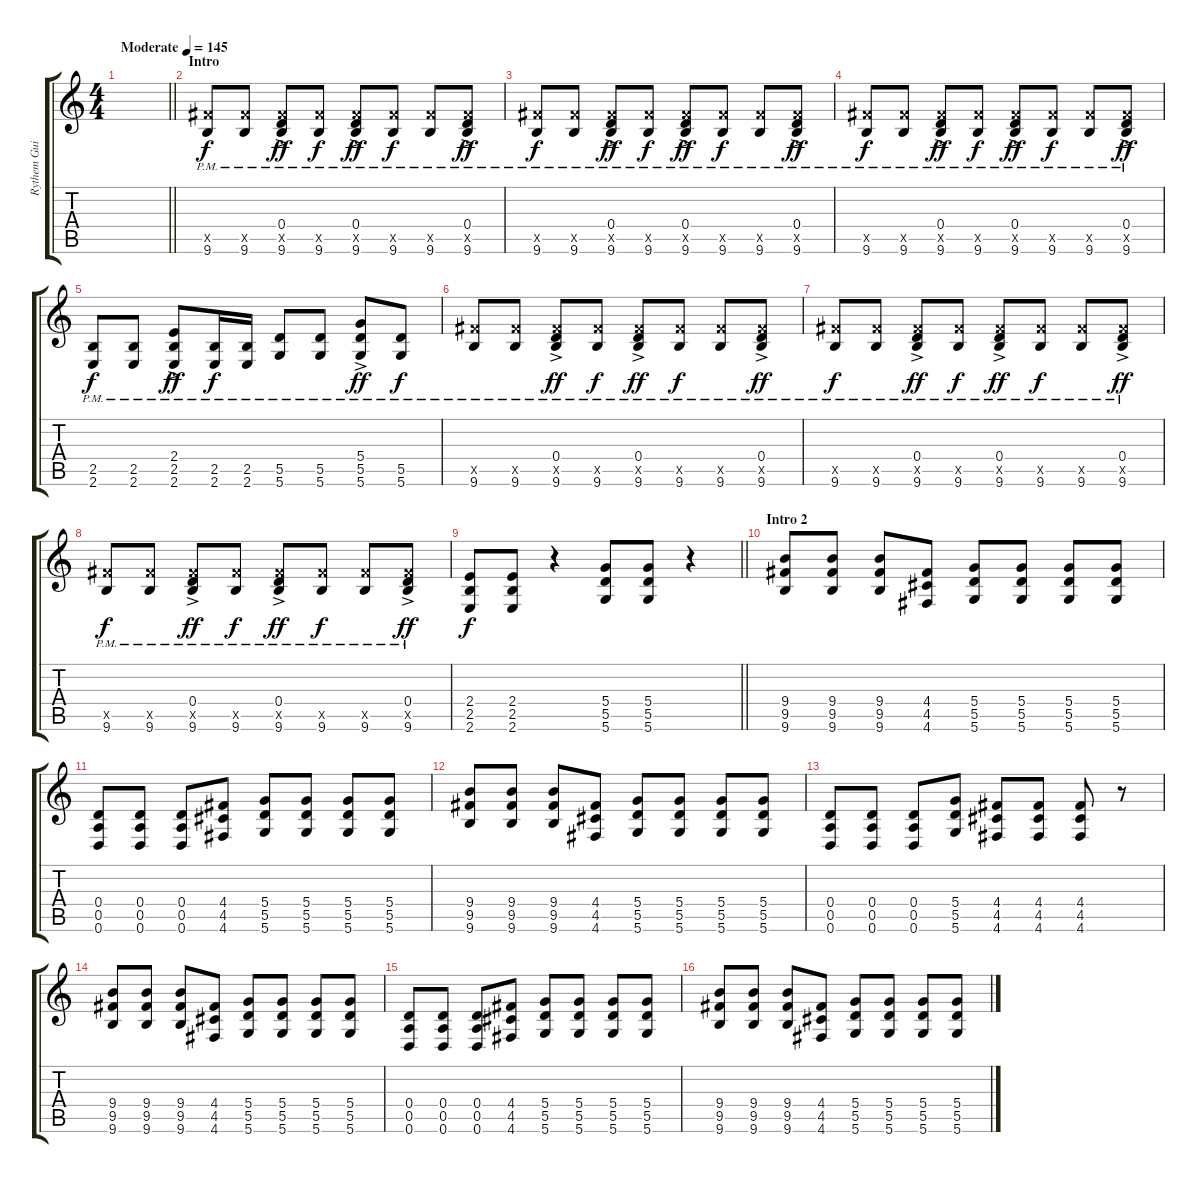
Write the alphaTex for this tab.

\track ("Rythem Guitar" "Rythem Gui") {instrument distortionguitar}
\staff {score tabs}
\tuning (E4 B3 G3 D3 A2 D2) {hide}
\ts (4 4)
\tempo (145 "Moderate")
\clef g2
\barLineRight lightlight
\ks c
|
\section ("" "Intro")
(9.5{x} 9.6{pm}).8 (9.5{x} 9.6{pm}).8 (0.4{ac pm} 9.5{x} 9.6{pm}).8{dy ff} (9.5{x} 9.6{pm}).8{dy f} (0.4{ac pm} 9.5{x} 9.6{pm}).8{dy ff} (9.5{x} 9.6{pm}).8{dy f} (9.5{x} 9.6{pm}).8 (0.4{ac pm} 9.5{x} 9.6{pm}).8{dy ff} |
(9.5{x} 9.6{pm}).8{dy f} (9.5{x} 9.6{pm}).8 (0.4{ac pm} 9.5{x} 9.6{pm}).8{dy ff} (9.5{x} 9.6{pm}).8{dy f} (0.4{ac pm} 9.5{x} 9.6{pm}).8{dy ff} (9.5{x} 9.6{pm}).8{dy f} (9.5{x} 9.6{pm}).8 (0.4{ac pm} 9.5{x} 9.6{pm}).8{dy ff} |
(9.5{x} 9.6{pm}).8{dy f} (9.5{x} 9.6{pm}).8 (0.4{ac pm} 9.5{x} 9.6{pm}).8{dy ff} (9.5{x} 9.6{pm}).8{dy f} (0.4{ac pm} 9.5{x} 9.6{pm}).8{dy ff} (9.5{x} 9.6{pm}).8{dy f} (9.5{x} 9.6{pm}).8 (0.4{ac pm} 9.5{x} 9.6{pm}).8{dy ff} |
(2.5{pm} 2.6{pm}).8{dy f} (2.5{pm} 2.6{pm}).8 (2.4{ac pm} 2.5{pm} 2.6{pm}).8{dy ff} (2.5{pm} 2.6{pm}).16{dy f} (2.5{pm} 2.6{pm}).16 (5.5{pm} 5.6{pm}).8 (5.5{pm} 5.6{pm}).8 (5.4{ac pm} 5.5{pm} 5.6{pm}).8{dy ff} (5.5{pm} 5.6{pm}).8{dy f} |
(9.5{x} 9.6{pm}).8 (9.5{x} 9.6{pm}).8 (0.4{ac pm} 9.5{x} 9.6{pm}).8{dy ff} (9.5{x} 9.6{pm}).8{dy f} (0.4{ac pm} 9.5{x} 9.6{pm}).8{dy ff} (9.5{x} 9.6{pm}).8{dy f} (9.5{x} 9.6{pm}).8 (0.4{ac pm} 9.5{x} 9.6{pm}).8{dy ff} |
(9.5{x} 9.6{pm}).8{dy f} (9.5{x} 9.6{pm}).8 (0.4{ac pm} 9.5{x} 9.6{pm}).8{dy ff} (9.5{x} 9.6{pm}).8{dy f} (0.4{ac pm} 9.5{x} 9.6{pm}).8{dy ff} (9.5{x} 9.6{pm}).8{dy f} (9.5{x} 9.6{pm}).8 (0.4{ac pm} 9.5{x} 9.6{pm}).8{dy ff} |
(9.5{x} 9.6{pm}).8{dy f} (9.5{x} 9.6{pm}).8 (0.4{ac pm} 9.5{x} 9.6{pm}).8{dy ff} (9.5{x} 9.6{pm}).8{dy f} (0.4{ac pm} 9.5{x} 9.6{pm}).8{dy ff} (9.5{x} 9.6{pm}).8{dy f} (9.5{x} 9.6{pm}).8 (0.4{ac pm} 9.5{x} 9.6{pm}).8{dy ff} |
\barLineRight lightlight
(2.4 2.5 2.6).8{dy f} (2.4 2.5 2.6).8 r.4 (5.4 5.5 5.6).8 (5.4 5.5 5.6).8 r.4 |
\section ("" "Intro 2")
(9.4 9.5 9.6).8 (9.4 9.5 9.6).8 (9.4 9.5 9.6).8 (4.4 4.5 4.6).8 (5.4 5.5 5.6).8 (5.4 5.5 5.6).8 (5.4 5.5 5.6).8 (5.4 5.5 5.6).8 |
(0.4 0.5 0.6).8 (0.4 0.5 0.6).8 (0.4 0.5 0.6).8 (4.4 4.5 4.6).8 (5.4 5.5 5.6).8 (5.4 5.5 5.6).8 (5.4 5.5 5.6).8 (5.4 5.5 5.6).8 |
(9.4 9.5 9.6).8 (9.4 9.5 9.6).8 (9.4 9.5 9.6).8 (4.4 4.5 4.6).8 (5.4 5.5 5.6).8 (5.4 5.5 5.6).8 (5.4 5.5 5.6).8 (5.4 5.5 5.6).8 |
(0.4 0.5 0.6).8 (0.4 0.5 0.6).8 (0.4 0.5 0.6).8 (5.4 5.5 5.6).8 (4.4 4.5 4.6).8 (4.4 4.5 4.6).8 (4.4 4.5 4.6).8 r.8 |
(9.4 9.5 9.6).8 (9.4 9.5 9.6).8 (9.4 9.5 9.6).8 (4.4 4.5 4.6).8 (5.4 5.5 5.6).8 (5.4 5.5 5.6).8 (5.4 5.5 5.6).8 (5.4 5.5 5.6).8 |
(0.4 0.5 0.6).8 (0.4 0.5 0.6).8 (0.4 0.5 0.6).8 (4.4 4.5 4.6).8 (5.4 5.5 5.6).8 (5.4 5.5 5.6).8 (5.4 5.5 5.6).8 (5.4 5.5 5.6).8 |
(9.4 9.5 9.6).8 (9.4 9.5 9.6).8 (9.4 9.5 9.6).8 (4.4 4.5 4.6).8 (5.4 5.5 5.6).8 (5.4 5.5 5.6).8 (5.4 5.5 5.6).8 (5.4 5.5 5.6).8
